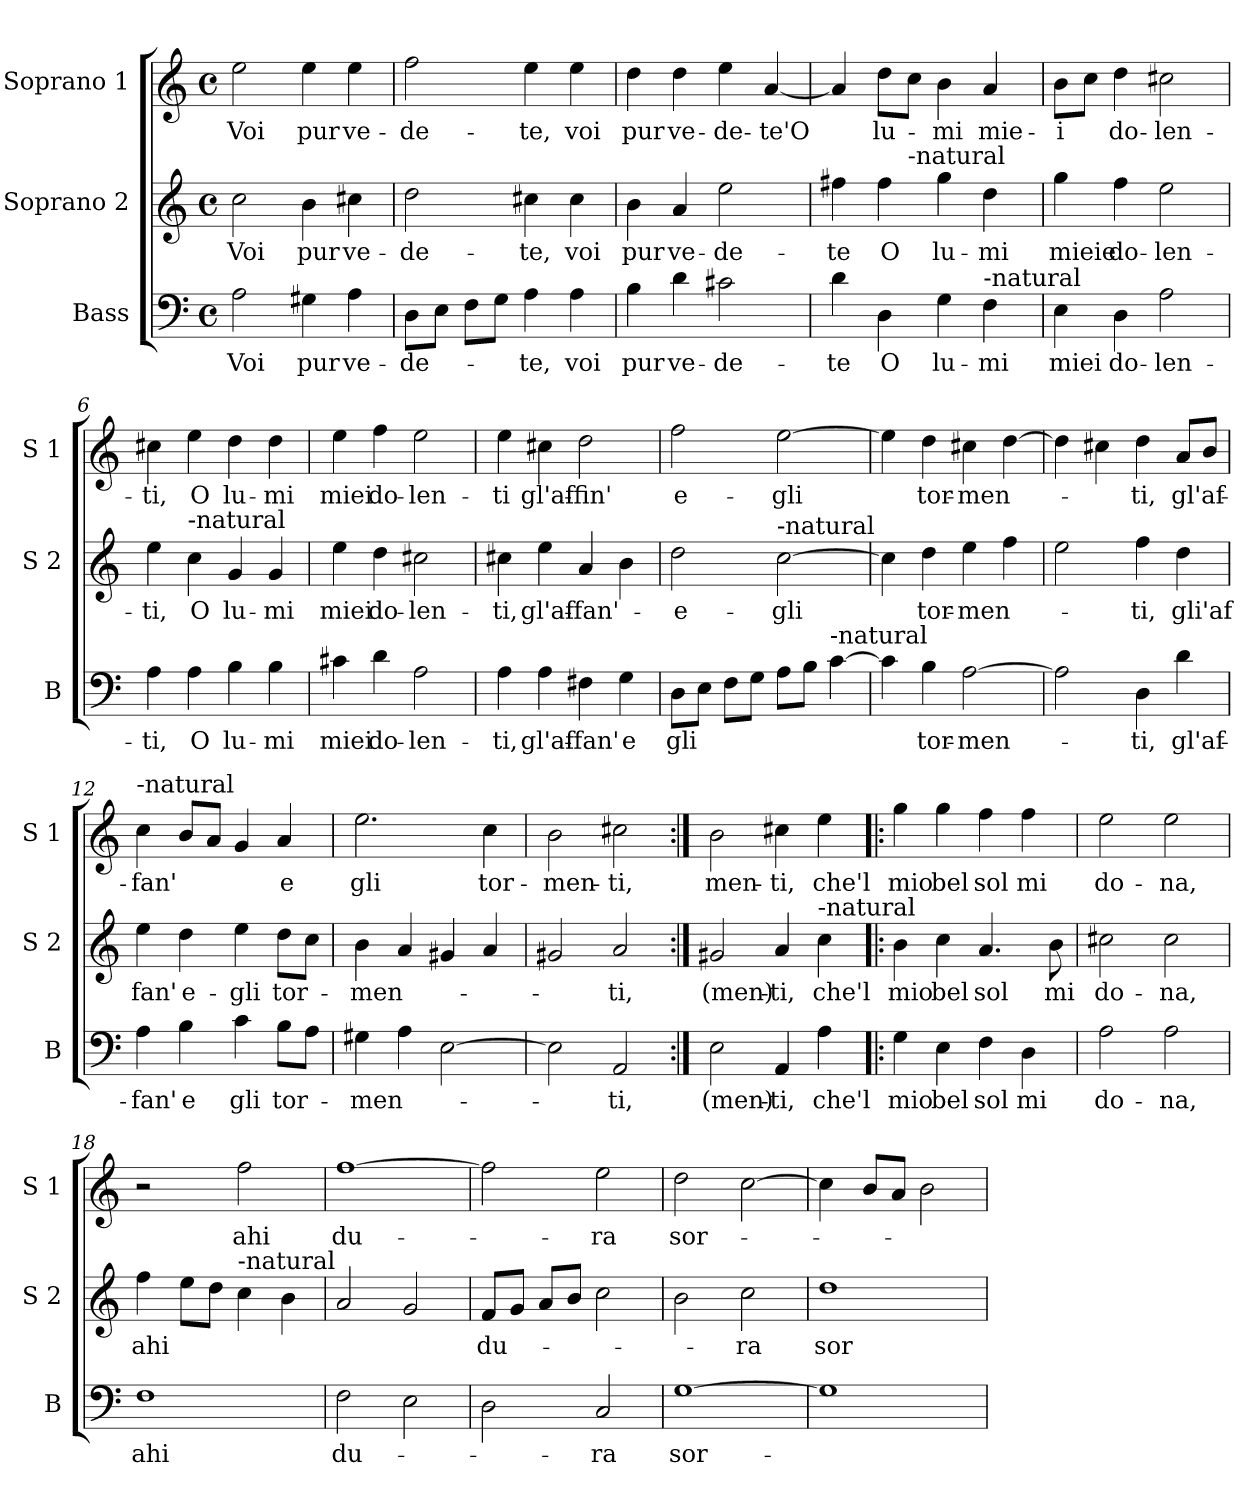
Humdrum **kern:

**kern	**text	**kern	**text	**kern	**text
*part3	*part3	*part2	*part2	*part1	*part1
*staff3	*staff3	*staff2	*staff2	*staff1	*staff1
*I"Bass	*	*I"Soprano 2	*	*I"Soprano 1	*
*I'B	*	*I'S 2	*	*I'S 1	*
*clefF4	*	*clefG2	*	*clefG2	*
*k[]	*	*k[]	*	*k[]	*
*C:	*	*C:	*	*C:	*
*M4/4	*	*M4/4	*	*M4/4	*
*met(c)	*	*met(c)	*	*met(c)	*
=1	=1	=1	=1	=1	=1
!	!LO:LY:b	!	!LO:LY:b	!	!LO:LY:b
2A\	Voi	2cc\	Voi	2ee\	Voi
!	!LO:LY:b	!	!LO:LY:b	!	!LO:LY:b
4G#X\	pur	4b\	pur	4ee\	pur
!	!LO:LY:b	!	!LO:LY:b	!	!LO:LY:b
4A\	ve-	4cc#X\	ve-	4ee\	ve-
=2	=2	=2	=2	=2	=2
!	!LO:LY:b	!	!LO:LY:b	!	!LO:LY:b
8D\L	-de-	2dd\	-de-	2ff\	-de-
8E\J	.	.	.	.	.
8F\L	.	.	.	.	.
8G\J	.	.	.	.	.
!	!LO:LY:b	!	!LO:LY:b	!	!LO:LY:b
4A\	-te,	4cc#X\	-te,	4ee\	-te,
!	!LO:LY:b	!	!LO:LY:b	!	!LO:LY:b
4A\	voi	4cc#\	voi	4ee\	voi
=3	=3	=3	=3	=3	=3
!	!LO:LY:b	!	!LO:LY:b	!	!LO:LY:b
4B\	pur	4b\	pur	4dd\	pur
!	!LO:LY:b	!	!LO:LY:b	!	!LO:LY:b
4d\	ve-	4a/	ve-	4dd\	ve-
!	!LO:LY:b	!	!LO:LY:b	!	!LO:LY:b
2c#X\	-de-	2ee\	-de-	4ee\	-de-
!	!	!	!	!	!LO:LY:b
.	.	.	.	[4a/	-te'O
=4	=4	=4	=4	=4	=4
!	!LO:LY:b	!	!LO:LY:b	!	!
*	*	*^	*	*	*
4d\	-te	4ff#X\	4.ryy	-te	4a/]	.
!	!LO:LY:b	!	!	!LO:LY:b	!	!LO:LY:b
4D\	O	4ff#\	.	O	8dd\L	lu-
!	!	!	!LO:TX:a:t=-natural	!	!	!
.	.	.	2ryy	.	8cc\J	.
!	!LO:LY:b	!	!	!LO:LY:b	!	!LO:LY:b
4G\	lu-	4gg\	.	lu-	4b\	-mi
!LO:TX:a:t=-natural	!	!	!	!	!	!
!	!LO:LY:b	!	!	!LO:LY:b	!	!LO:LY:b
4F\	-mi	4dd\	.	-mi	4a/	mie-
.	.	.	8ryy	.	.	.
=5	=5	=5	=5	=5	=5	=5
!	!LO:LY:b	!	!	!LO:LY:b	!	!LO:LY:b
*	*	*v	*v	*	*	*
4E\	miei	4gg\	mieie	8b\L	-i
.	.	.	.	8cc\J	.
!	!LO:LY:b	!	!LO:LY:b	!	!LO:LY:b
4D\	do-	4ff\	do-	4dd\	do-
!	!LO:LY:b	!	!LO:LY:b	!	!LO:LY:b
2A\	-len-	2ee\	-len-	2cc#X\	-len-
!!LO:LB:g=z
=6	=6	=6	=6	=6	=6
!	!LO:LY:b	!	!LO:LY:b	!	!LO:LY:b
4A\	-ti,	4ee\	-ti,	4cc#X\	-ti,
!	!	!LO:TX:a:t=-natural	!	!	!
!	!LO:LY:b	!	!LO:LY:b	!	!LO:LY:b
4A\	O	4cc\	O	4ee\	O
!	!LO:LY:b	!	!LO:LY:b	!	!LO:LY:b
4B\	lu-	4g/	lu-	4dd\	lu-
!	!LO:LY:b	!	!LO:LY:b	!	!LO:LY:b
4B\	-mi	4g/	-mi	4dd\	-mi
=7	=7	=7	=7	=7	=7
!	!LO:LY:b	!	!LO:LY:b	!	!LO:LY:b
4c#X\	miei	4ee\	miei	4ee\	miei
!	!LO:LY:b	!	!LO:LY:b	!	!LO:LY:b
4d\	do-	4dd\	do-	4ff\	do-
!	!LO:LY:b	!	!LO:LY:b	!	!LO:LY:b
2A\	-len-	2cc#X\	-len-	2ee\	-len-
=8	=8	=8	=8	=8	=8
!	!LO:LY:b	!	!LO:LY:b	!	!LO:LY:b
4A\	-ti,	4cc#X\	-ti,	4ee\	-ti
!	!LO:LY:b	!	!LO:LY:b	!	!LO:LY:b
4A\	gl'af-	4ee\	gl'af-	4cc#X\	gl'af-
!	!LO:LY:b	!	!LO:LY:b	!	!LO:LY:b
4F#X\	-fan'	4a/	-fan'-	2dd\	-fin'
!	!LO:LY:b	!	!	!	!
4G\	e	4b\	.	.	.
=9	=9	=9	=9	=9	=9
!	!LO:LY:b	!	!LO:LY:b	!	!LO:LY:b
8D\L	gli	2dd\	-e-	2ff\	e-
8E\J	.	.	.	.	.
8F\L	.	.	.	.	.
8G\J	.	.	.	.	.
!	!	!LO:TX:a:t=-natural	!	!	!
!	!	!	!LO:LY:b	!	!LO:LY:b
8A\L	.	[2cc\	-gli	[2ee\	-gli
8B\J	.	.	.	.	.
!LO:TX:a:t=-natural	!	!	!	!	!
[4c\	.	.	.	.	.
=10	=10	=10	=10	=10	=10
4c\]	.	4cc\]	.	4ee\]	.
!	!LO:LY:b	!	!LO:LY:b	!	!LO:LY:b
4B\	tor-	4dd\	tor-	4dd\	tor-
!	!LO:LY:b	!	!LO:LY:b	!	!LO:LY:b
[2A\	-men-	4ee\	-men-	4cc#X\	-men-
.	.	4ff\	.	[4dd\	.
!!LO:LB:g=z
=11	=11	=11	=11	=11	=11
2A\]	.	2ee\	.	4dd\]	.
.	.	.	.	4cc#X\	.
!	!LO:LY:b	!	!LO:LY:b	!	!LO:LY:b
4D\	-ti,	4ff\	-ti,	4dd\	-ti,
!	!LO:LY:b	!	!LO:LY:b	!	!LO:LY:b
4d\	gl'af-	4dd\	gli'af	8a/L	gl'af-
.	.	.	.	8b/J	.
=12	=12	=12	=12	=12	=12
!	!	!	!	!LO:TX:a:t=-natural	!
!	!LO:LY:b	!	!LO:LY:b	!	!LO:LY:b
4A\	-fan'	4ee\	fan'	4cc\	-fan'
!	!LO:LY:b	!	!LO:LY:b	!	!
4B\	e	4dd\	e-	8b/L	.
.	.	.	.	8a/J	.
!	!LO:LY:b	!	!LO:LY:b	!	!
4c\	gli	4ee\	-gli	4g/	.
!	!LO:LY:b	!	!LO:LY:b	!	!LO:LY:b
8B\L	tor-	8dd\L	tor-	4a/	e
8A\J	.	8cc\J	.	.	.
=13	=13	=13	=13	=13	=13
!	!LO:LY:b	!	!LO:LY:b	!	!LO:LY:b
4G#X\	-men-	4b\	-men-	2.ee\	gli
4A\	.	4a/	.	.	.
[2E\	.	4g#X/	.	.	.
!	!	!	!	!	!LO:LY:b
.	.	4a/	.	4cc\	tor-
=14	=14	=14	=14	=14	=14
!	!	!	!	!	!LO:LY:b
2E\]	.	2g#X/	.	2b\	-men-
!	!LO:LY:b	!	!LO:LY:b	!	!LO:LY:b
2AA/	-ti,	2a/	-ti,	2cc#X\	-ti,
=15:|!	=15:|!	=15:|!	=15:|!	=15:|!	=15:|!
!	!LO:LY:b	!	!LO:LY:b	!	!LO:LY:b
2E\	(men)-	2g#X/	(men)-	2b\	men-
!	!LO:LY:b	!	!LO:LY:b	!	!LO:LY:b
4AA/	-ti,	4a/	-ti,	4cc#X\	-ti,
!	!	!LO:TX:a:t=-natural	!	!	!
!	!LO:LY:b	!	!LO:LY:b	!	!LO:LY:b
4A\	che'l	4cc\	che'l	4ee\	che'l
!!LO:LB:g=z
=16!|:	=16!|:	=16!|:	=16!|:	=16!|:	=16!|:
!	!LO:LY:b	!	!LO:LY:b	!	!LO:LY:b
4G\	mio	4b\	mio	4gg\	mio
!	!LO:LY:b	!	!LO:LY:b	!	!LO:LY:b
4E\	bel	4cc\	bel	4gg\	bel
!	!LO:LY:b	!	!LO:LY:b	!	!LO:LY:b
4F\	sol	4.a/	sol	4ff\	sol
!	!LO:LY:b	!	!	!	!LO:LY:b
4D\	mi	.	.	4ff\	mi
!	!	!	!LO:LY:b	!	!
.	.	8b\	mi	.	.
=17	=17	=17	=17	=17	=17
!	!LO:LY:b	!	!LO:LY:b	!	!LO:LY:b
2A\	do-	2cc#X\	do-	2ee\	do-
!	!LO:LY:b	!	!LO:LY:b	!	!LO:LY:b
2A\	-na,	2cc#\	-na,	2ee\	-na,
=18	=18	=18	=18	=18	=18
!	!LO:LY:b	!	!LO:LY:b	!	!
1F	ahi	4ff\	ahi	2r	.
.	.	8ee\L	.	.	.
.	.	8dd\J	.	.	.
!	!	!LO:TX:a:t=-natural	!	!	!
!	!	!	!	!	!LO:LY:b
.	.	4cc\	.	2ff\	ahi
.	.	4b\	.	.	.
=19	=19	=19	=19	=19	=19
!	!LO:LY:b	!	!	!	!LO:LY:b
2F\	du-	2a/	.	[1ff	du-
2E\	.	2g/	.	.	.
=20	=20	=20	=20	=20	=20
!	!	!	!LO:LY:b	!	!
2D\	.	8f/L	du-	2ff\]	.
.	.	8g/J	.	.	.
.	.	8a/L	.	.	.
.	.	8b/J	.	.	.
!	!LO:LY:b	!	!	!	!LO:LY:b
2C/	-ra	2cc\	.	2ee\	-ra
=21	=21	=21	=21	=21	=21
!	!LO:LY:b	!	!	!	!LO:LY:b
[1G	sor-	2b\	.	2dd\	sor-
!	!	!	!LO:LY:b	!	!
.	.	2cc\	-ra	[2cc\	.
!!LO:PB:g=z
=22	=22	=22	=22	=22	=22
!	!	!	!LO:LY:b	!	!
1G]	.	1dd	sor-	4cc\]	.
.	.	.	.	8b/L	.
.	.	.	.	8a/J	.
.	.	.	.	2b\	.
=	=	=	=	=	=
*-	*-	*-	*-	*-	*-
